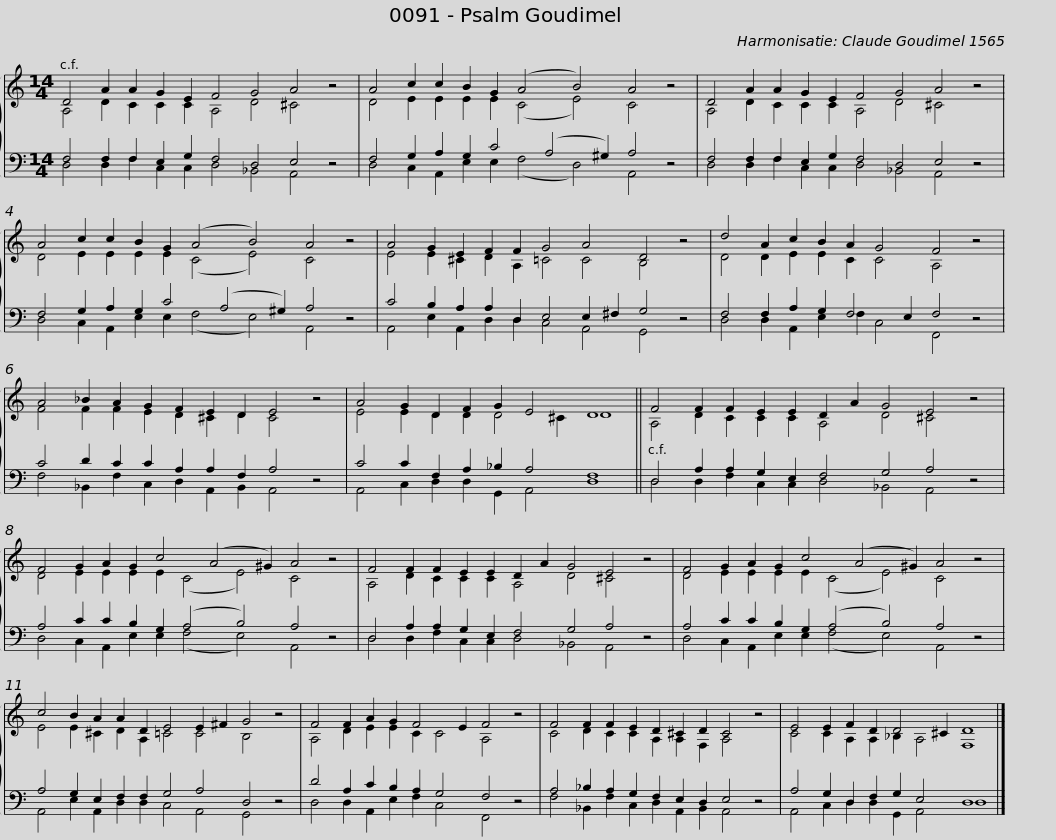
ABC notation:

X:1
%%score { ( 1 2 ) | ( 3 4 ) }
L:1/8
M:14/4
I:linebreak $
K:C
V:1 treble
V:2 treble
V:3 bass
V:4 bass
V:1
 D4 A2 A2 G2 E2 F4 G4 A4 z4 |$ A4 c2 c2 B2 G2 (A4 B4) A4 z4 |$ D4 A2 A2 G2 E2 F4 G4 A4 z4 |$ A4 c2 c2 B2 G2 (A4 B4) A4 z4 |$ A4 G2 E2 F2 F2 G4 A4 D4 z4 |$ %5
 d4 A2 c2 B2 A2 G4 F4 z4 |$ A4 _B2 A2 G2 F2 E2 D2 E4 z4 |$ A4 G2 D2 F2 G2 E4 D8 ||$ F4 F2 F2 E2 E2 D2 A2 G4 E4 z4 |$ F4 G2 A2 G2 c4 (A4 ^G2) A4 z4 |$ %10
 F4 F2 F2 E2 E2 D2 A2 G4 E4 z4 |$ F4 G2 A2 G2 c4 (A4 ^G2) A4 z4 |$ c4 B2 A2 A2 D2 E4 E2 ^F2 G4 z4 |$ F4 F2 A2 G2 F4 E2 F4 z4 |$ F4 F2 F2 E2 D2 ^C2 D2 C4 z4 |$ %15
 E4 E2 F2 D2 D4 ^C2 D8 |] %16
V:2
 A,4 D2 C2 C2 C2 A,4 D4 ^C4 x4 |$ D4 E2 E2 E2 E2 (C4 E4) C4 x4 |$ A,4 D2 C2 C2 C2 A,4 D4 ^C4 x4 |$ D4 E2 E2 E2 E2 (C4 E4) C4 x4 |$ E4 E2 ^C2 D2 A,2 =C4 C4 B,4 x4 |$ %5
 D4 D2 E2 E2 C2 C4 A,4 x4 |$ F4 F2 F2 E2 D2 ^C2 D2 C4 x4 |$ E4 E2 D2 D2 D4 ^C2 D8 ||$ A,4 D2 C2 C2 C2 A,4 D4 ^C4 x4 |$ D4 E2 E2 E2 E2 (C4 E4) C4 x4 |$ %10
 A,4 D2 C2 C2 C2 A,4 D4 ^C4 x4 |$ D4 E2 E2 E2 E2 (C4 E4) C4 x4 |$ E4 E2 ^C2 D2 A,2 =C4 C4 B,4 x4 |$ A,4 D2 E2 E2 C2 C4 A,4 x4 |$ C4 D2 C2 C2 A,2 A,2 F,2 A,4 x4 |$ %15
 C4 C2 A,2 A,2 _B,2 A,4 F,8 |] %16
V:3
 F,4 F,2 F,2 E,2 G,2 F,4 D,4 E,4 z4 |$ F,4 G,2 A,2 G,2 C4 (A,4 ^G,2) A,4 z4 |$ F,4 F,2 F,2 E,2 G,2 F,4 D,4 E,4 z4 |$ F,4 G,2 A,2 G,2 C4 (A,4 ^G,2) A,4 z4 |$ C4 B,2 A,2 A,2 D,2 E,4 E,2 ^F,2 G,4 z4 |$ %5
 F,4 F,2 A,2 G,2 F,4 E,2 F,4 z4 |$ C4 D2 C2 C2 A,2 A,2 F,2 A,4 z4 |$ C4 C2 F,2 A,2 _B,2 A,4 F,8 ||$ D,4 A,2 A,2 G,2 E,2 F,4 G,4 A,4 z4 |$ A,4 C2 C2 B,2 G,2 (A,4 B,4) A,4 z4 |$ %10
 D,4 A,2 A,2 G,2 E,2 F,4 G,4 A,4 z4 |$ A,4 C2 C2 B,2 G,2 (A,4 B,4) A,4 z4 |$ A,4 G,2 E,2 F,2 F,2 G,4 A,4 D,4 z4 |$ D4 A,2 C2 B,2 A,2 G,4 F,4 z4 |$ A,4 _B,2 A,2 G,2 F,2 E,2 D,2 E,4 z4 |$ %15
 A,4 G,2 D,2 F,2 G,2 E,4 D,8 |] %16
V:4
 D,4 D,2 F,2 C,2 C,2 D,4 _B,,4 A,,4 x4 |$ D,4 C,2 A,,2 E,2 E,2 (F,4 D,4) A,,4 x4 |$ D,4 D,2 F,2 C,2 C,2 D,4 _B,,4 A,,4 x4 |$ D,4 C,2 A,,2 E,2 E,2 (F,4 E,4) A,,4 x4 |$ A,,4 E,2 A,,2 D,2 D,2 C,4 A,,4 G,,4 x4 |$ %5
 D,4 D,2 A,,2 E,2 F,2 C,4 F,,4 x4 |$ F,4 _B,,2 F,2 C,2 D,2 A,,2 B,,2 A,,4 x4 |$ A,,4 C,2 D,2 D,2 G,,2 A,,4 D,8 ||$ D,4 D,2 F,2 C,2 C,2 D,4 _B,,4 A,,4 x4 |$ D,4 C,2 A,,2 E,2 E,2 (F,4 E,4) A,,4 x4 |$ %10
 D,4 D,2 F,2 C,2 C,2 D,4 _B,,4 A,,4 x4 |$ D,4 C,2 A,,2 E,2 E,2 (F,4 E,4) A,,4 x4 |$ A,,4 E,2 A,,2 D,2 D,2 C,4 A,,4 G,,4 x4 |$ D,4 D,2 A,,2 E,2 F,2 C,4 F,,4 x4 |$ F,4 _B,,2 F,2 C,2 D,2 A,,2 B,,2 A,,4 x4 |$ %15
 A,,4 C,2 D,2 D,2 G,,2 A,,4 D,8 |] %16
